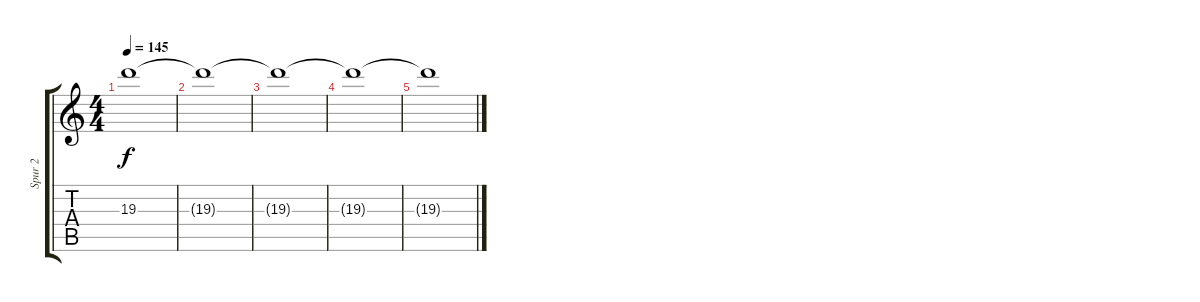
\track ("Spur 2" "Spur 2") {instrument distortionguitar}
\staff {score tabs}
\tuning (E4 B3 G3 D3 A2 D2) {hide}
\ts (4 4)
\tempo 145
\clef g2
\ks c
19.3{t}.1{dy f} |
19.3{t}.1 |
19.3{t}.1 |
19.3{t}.1 |
19.3{t}.1
